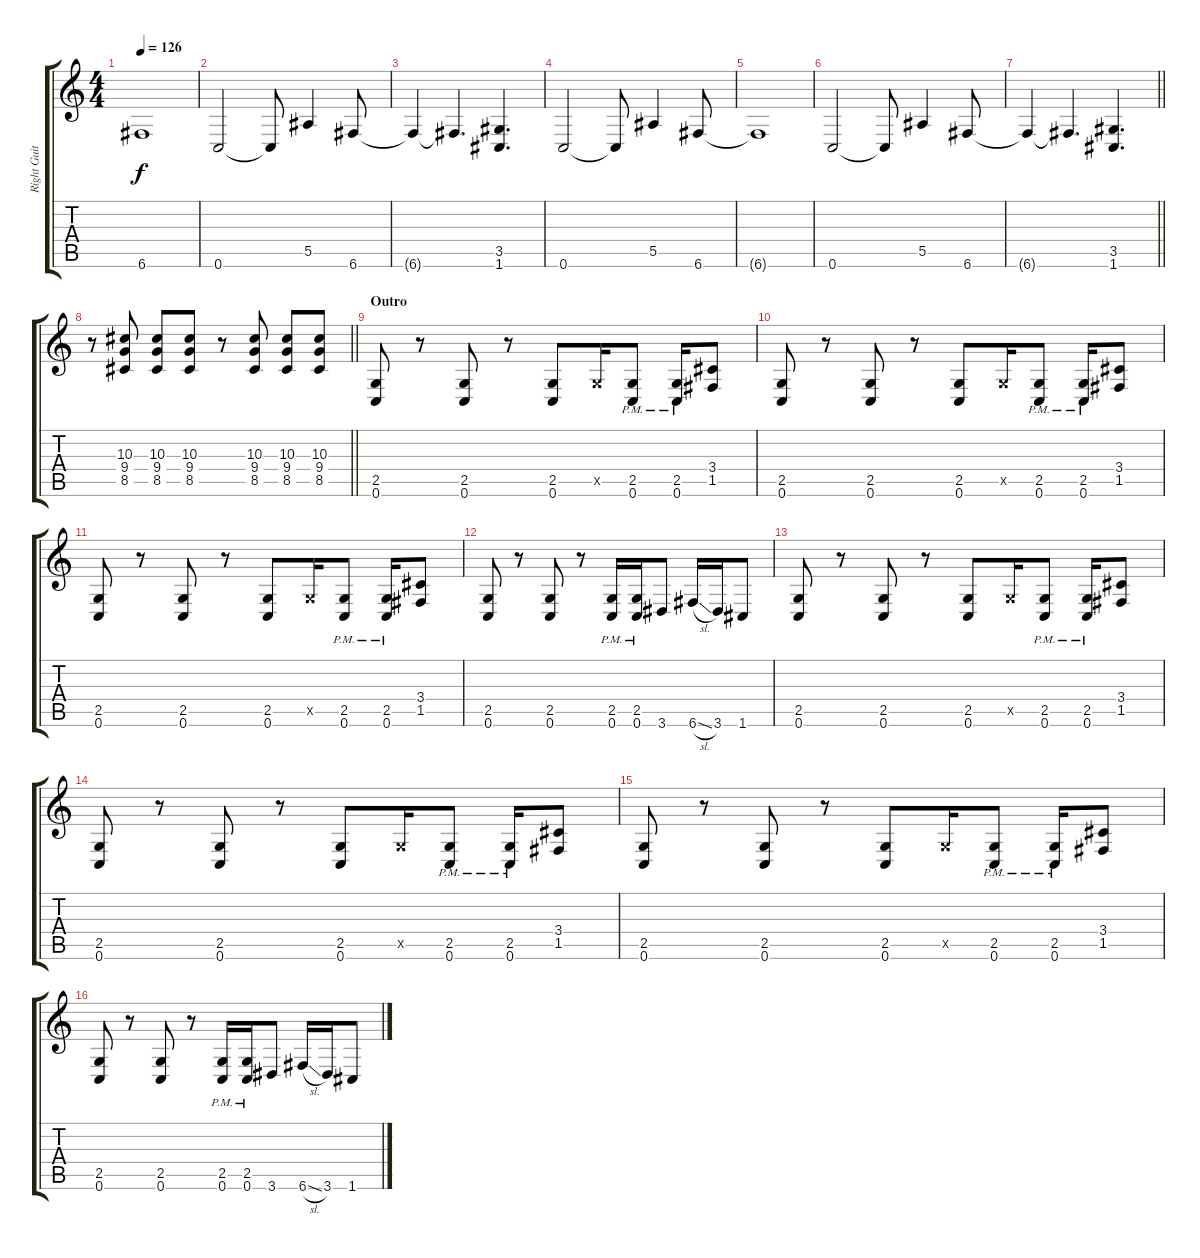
\track ("Right Guitar" "Right Guit") {instrument distortionguitar}
\staff {score tabs}
\tuning (C4 G3 Eb3 Bb2 F2 C2) {hide}
\ts (4 4)
\tempo 126
\clef g2
\ks c
6.6{t}.1{dy f} |
0.6.2 0.6{t}.8 5.5.4 6.6.8 |
6.6{t}.4 6.6{t}.4{d} (3.5 1.6).4{d} |
0.6.2 0.6{t}.8 5.5.4 6.6.8 |
6.6{t}.1 |
0.6.2 0.6{t}.8 5.5.4 6.6.8 |
\barLineRight lightlight
6.6{t}.4 6.6{t}.4{d} (3.5 1.6).4{d} |
\section ("" "")
\barLineRight lightlight
r.8 (10.3 9.4 8.5).8 (10.3 9.4 8.5).8 (10.3 9.4 8.5).8 r.8 (10.3 9.4 8.5).8 (10.3 9.4 8.5).8 (10.3 9.4 8.5).8 |
\section ("" "Outro")
(2.5 0.6).8 r.8 (2.5 0.6).8 r.8 (2.5 0.6).8 2.5{x}.16 (2.5{pm} 0.6{pm}).8 (2.5{pm} 0.6{pm}).16 (3.4 1.5).8 |
(2.5 0.6).8 r.8 (2.5 0.6).8 r.8 (2.5 0.6).8 2.5{x}.16 (2.5{pm} 0.6{pm}).8 (2.5{pm} 0.6{pm}).16 (3.4 1.5).8 |
(2.5 0.6).8 r.8 (2.5 0.6).8 r.8 (2.5 0.6).8 2.5{x}.16 (2.5{pm} 0.6{pm}).8 (2.5{pm} 0.6{pm}).16 (3.4 1.5).8 |
(2.5 0.6).8 r.8 (2.5 0.6).8 r.8 (2.5{pm} 0.6{pm}).16 (2.5{pm} 0.6{pm}).16 3.6.8 6.6{sl}.16 3.6.16 1.6.8 |
(2.5 0.6).8 r.8 (2.5 0.6).8 r.8 (2.5 0.6).8 2.5{x}.16 (2.5{pm} 0.6{pm}).8 (2.5{pm} 0.6{pm}).16 (3.4 1.5).8 |
(2.5 0.6).8 r.8 (2.5 0.6).8 r.8 (2.5 0.6).8 2.5{x}.16 (2.5{pm} 0.6{pm}).8 (2.5{pm} 0.6{pm}).16 (3.4 1.5).8 |
(2.5 0.6).8 r.8 (2.5 0.6).8 r.8 (2.5 0.6).8 2.5{x}.16 (2.5{pm} 0.6{pm}).8 (2.5{pm} 0.6{pm}).16 (3.4 1.5).8 |
(2.5 0.6).8 r.8 (2.5 0.6).8 r.8 (2.5{pm} 0.6{pm}).16 (2.5{pm} 0.6{pm}).16 3.6.8 6.6{sl}.16 3.6.16 1.6.8
